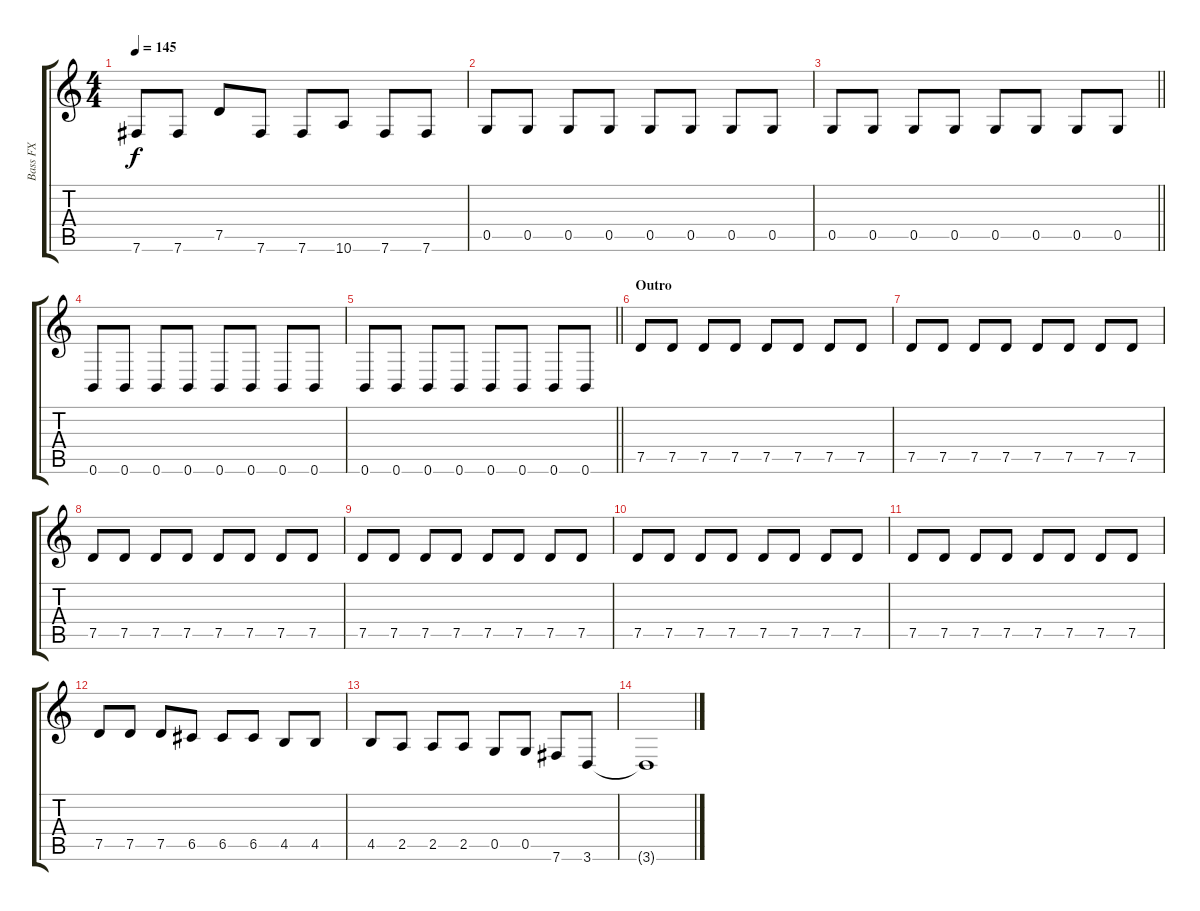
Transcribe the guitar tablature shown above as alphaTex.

\track ("Bass FX" "Bass FX") {instrument distortionguitar}
\staff {score tabs}
\tuning (Eb4 C4 G3 C3 G2 B1) {hide}
\ts (4 4)
\tempo 145
\clef g2
\ks c
7.6.8{dy f} 7.6.8 7.5.8 7.6.8 7.6.8 10.6.8 7.6.8 7.6.8 |
0.5.8 0.5.8 0.5.8 0.5.8 0.5.8 0.5.8 0.5.8 0.5.8 |
\barLineRight lightlight
0.5.8 0.5.8 0.5.8 0.5.8 0.5.8 0.5.8 0.5.8 0.5.8 |
0.6.8 0.6.8 0.6.8 0.6.8 0.6.8 0.6.8 0.6.8 0.6.8 |
\barLineRight lightlight
0.6.8 0.6.8 0.6.8 0.6.8 0.6.8 0.6.8 0.6.8 0.6.8 |
\section ("" "Outro")
7.5.8 7.5.8 7.5.8 7.5.8 7.5.8 7.5.8 7.5.8 7.5.8 |
7.5.8 7.5.8 7.5.8 7.5.8 7.5.8 7.5.8 7.5.8 7.5.8 |
7.5.8 7.5.8 7.5.8 7.5.8 7.5.8 7.5.8 7.5.8 7.5.8 |
7.5.8 7.5.8 7.5.8 7.5.8 7.5.8 7.5.8 7.5.8 7.5.8 |
7.5.8 7.5.8 7.5.8 7.5.8 7.5.8 7.5.8 7.5.8 7.5.8 |
7.5.8 7.5.8 7.5.8 7.5.8 7.5.8 7.5.8 7.5.8 7.5.8 |
7.5.8 7.5.8 7.5.8 6.5.8 6.5.8 6.5.8 4.5.8 4.5.8 |
4.5.8 2.5.8 2.5.8 2.5.8 0.5.8 0.5.8 7.6.8 3.6.8 |
3.6{t}.1
